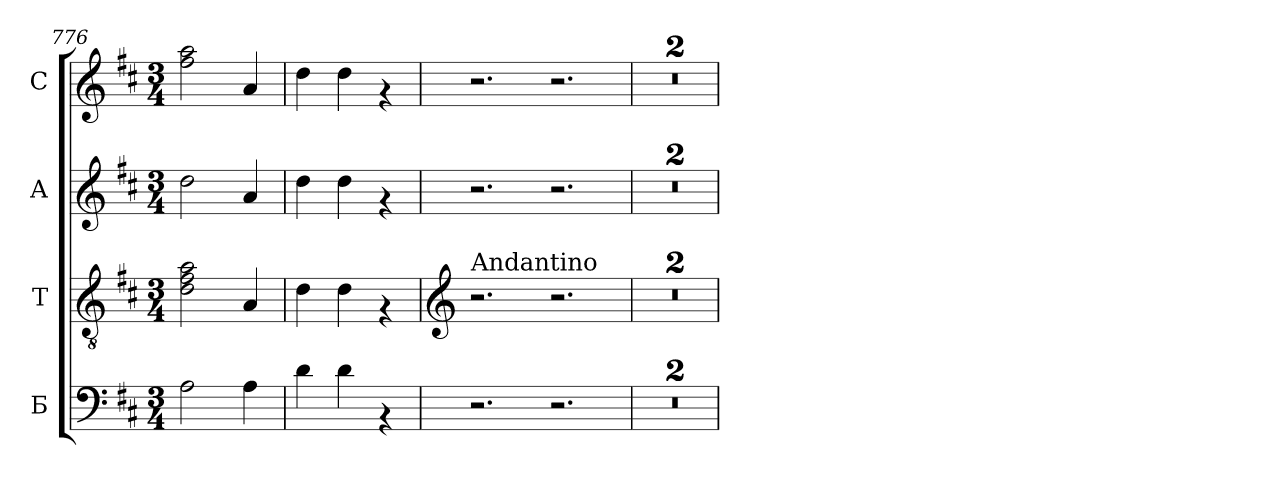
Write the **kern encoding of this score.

**kern	**kern	**kern	**kern
*part4	*part3	*part2	*part1
*staff4	*staff3	*staff2	*staff1
*I"Б	*I"Т	*I"А	*I"С
!!LO:LB:g=z
*clefF4	*clefGv2	*clefG2	*clefG2
*k[f#c#]	*k[f#c#]	*k[f#c#]	*k[f#c#]
*D:	*D:	*D:	*D:
*M3/4	*M3/4	*M3/4	*M3/4
=776	=776	=776	=776
2A\	2d\ 2f#\ 2a\	2dd\	2ff#\ 2aa\
4A\	4A/	4a/	4a/
=777	=777	=777	=777
4d\	4d\	4dd\	4dd\
4d\	4d\	4dd\	4dd\
4rAA	4rF	4rf	4rf
!!LO:LB:g=z
=778	=778	=778	=778
*	*clefG2	*	*
!	!LO:TX:a:t=Andantino	!	!
2.r	2.r	2.r	2.r
2.r	2.r	2.r	2.r
=779	=779	=779	=779
2.r	2.r	2.r	2.r
=780	=780	=780	=780
2.r	2.r	2.r	2.r
=	=	=	=
*-	*-	*-	*-
